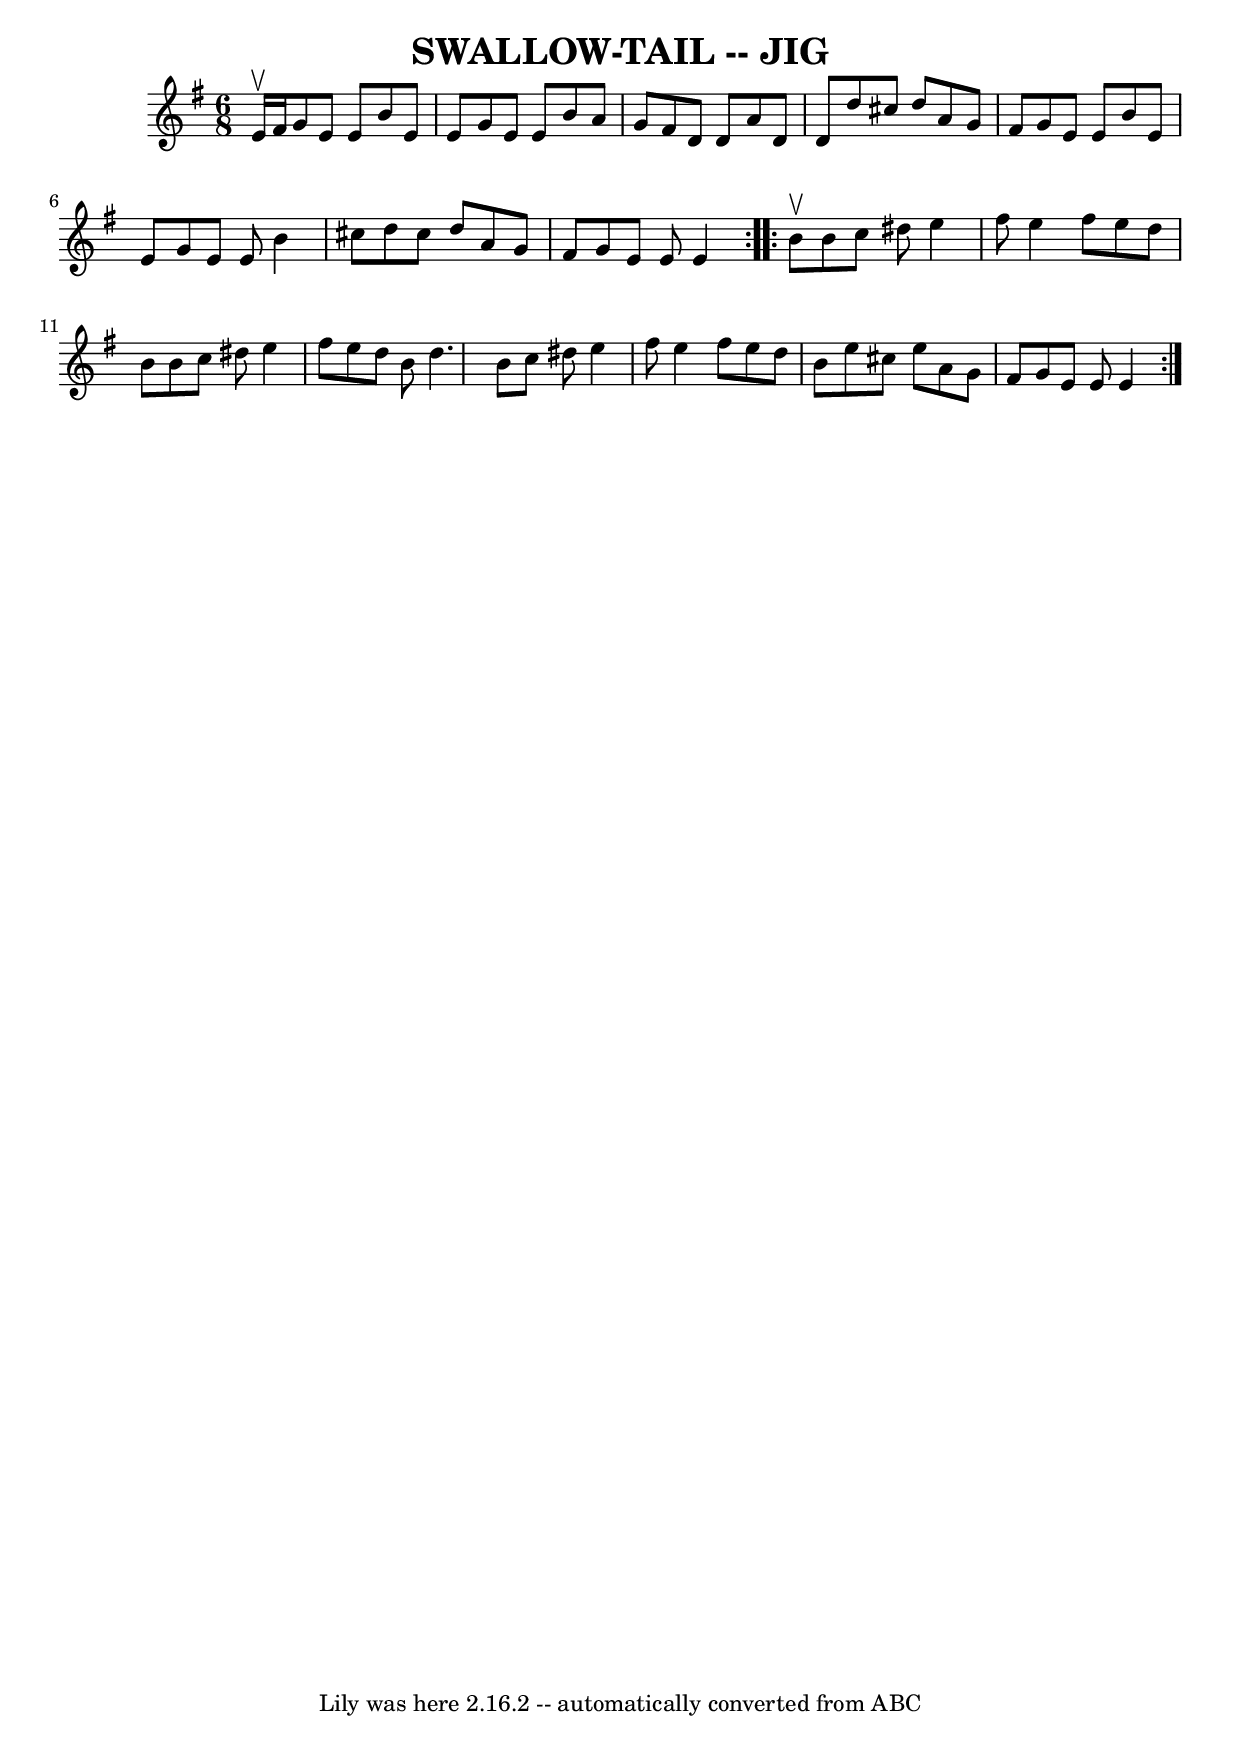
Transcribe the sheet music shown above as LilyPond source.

\version "2.16.2"
\include "Mammoth.ily"
\header {
  %% book = "Ryan's Mammoth Collection of Fiddle Tunes"
 crossRefNumber = "1"
 footnotes = ""
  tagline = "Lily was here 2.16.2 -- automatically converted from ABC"
  title = "SWALLOW-TAIL -- JIG"

}
voicedefault =  {



  \repeat volta 2 {

    \time 6/8 
    \key e \minor e'16^\upbow fs'16         |
 g'8 e'8 e'8 b'8 e'8 e'8     |
 g'8 e'8 e'8 b'8 a'8 g'8    |
 fs'8 d'8 d'8 a'8 d'8 d'8    |
 d''8 cs''8 d''8 a'8 g'8 fs'8         |
 g'8 e'8 e'8 b'8 e'8 e'8     |
 g'8 e'8 e'8 b'4 cs''8    |
 d''8 cs''8 d''8 a'8 g'8 fs'8     |
 g'8 e'8 e'8  
 e'4    
  }     
  \repeat volta 2 { b'8^\upbow        |
 b'8 c''8 ds''8 e''4 fs''8     |
 e''4 fs''8 e''8 d''8 b'8     |
 b'8 c''8 ds''8 e''4 fs''8    |
 e''8 d''8 b'8 d''4.         |
 b'8 c''8 ds''8 e''4 fs''8     |
 e''4 fs''8 e''8 d''8 b'8    |
 e''8 cs''8 e''8 a'8 g'8 fs'8     |
 g'8 e'8 e'8 e'4    
  }   

}

\score{
  <<

    \context Staff="default"
    {
      \voicedefault 
      
    }

  >>
  \layout {
    
  }
  \midi {
  }

}
